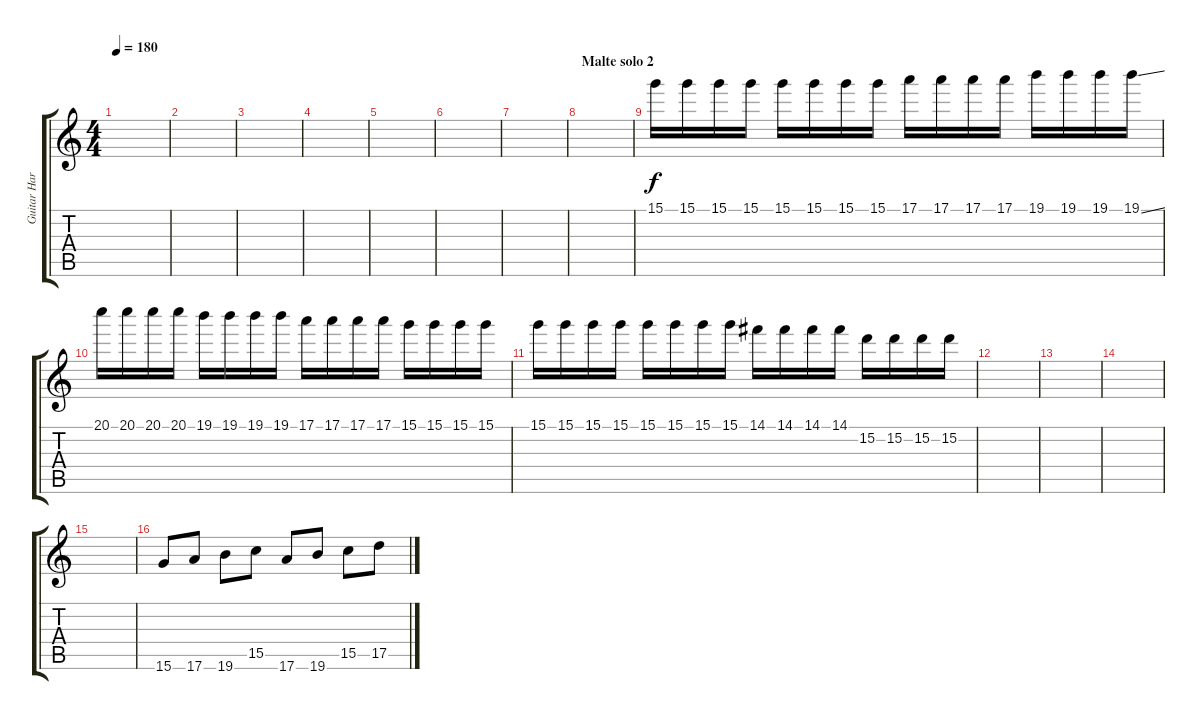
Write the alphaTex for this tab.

\track ("Guitar Harmony" "Guitar Har") {instrument overdrivenguitar}
\staff {score tabs}
\tuning (E4 B3 G3 D3 A2 E2) {hide}
\ts (4 4)
\tempo 180
\clef g2
\ks c
|
|
|
|
|
|
|
\section ("" "Malte solo 2")
|
15.1.16{dy f} 15.1.16 15.1.16 15.1.16 15.1.16 15.1.16 15.1.16 15.1.16 17.1.16 17.1.16 17.1.16 17.1.16 19.1.16 19.1.16 19.1.16 19.1{ss}.16 |
20.1.16 20.1.16 20.1.16 20.1.16 19.1.16 19.1.16 19.1.16 19.1.16 17.1.16 17.1.16 17.1.16 17.1.16 15.1.16 15.1.16 15.1.16 15.1.16 |
15.1.16 15.1.16 15.1.16 15.1.16 15.1.16 15.1.16 15.1.16 15.1.16 14.1.16 14.1.16 14.1.16 14.1.16 15.2.16 15.2.16 15.2.16 15.2.16 |
|
|
|
|
15.6.8 17.6.8 19.6.8 15.5.8 17.6.8 19.6.8 15.5.8 17.5.8
